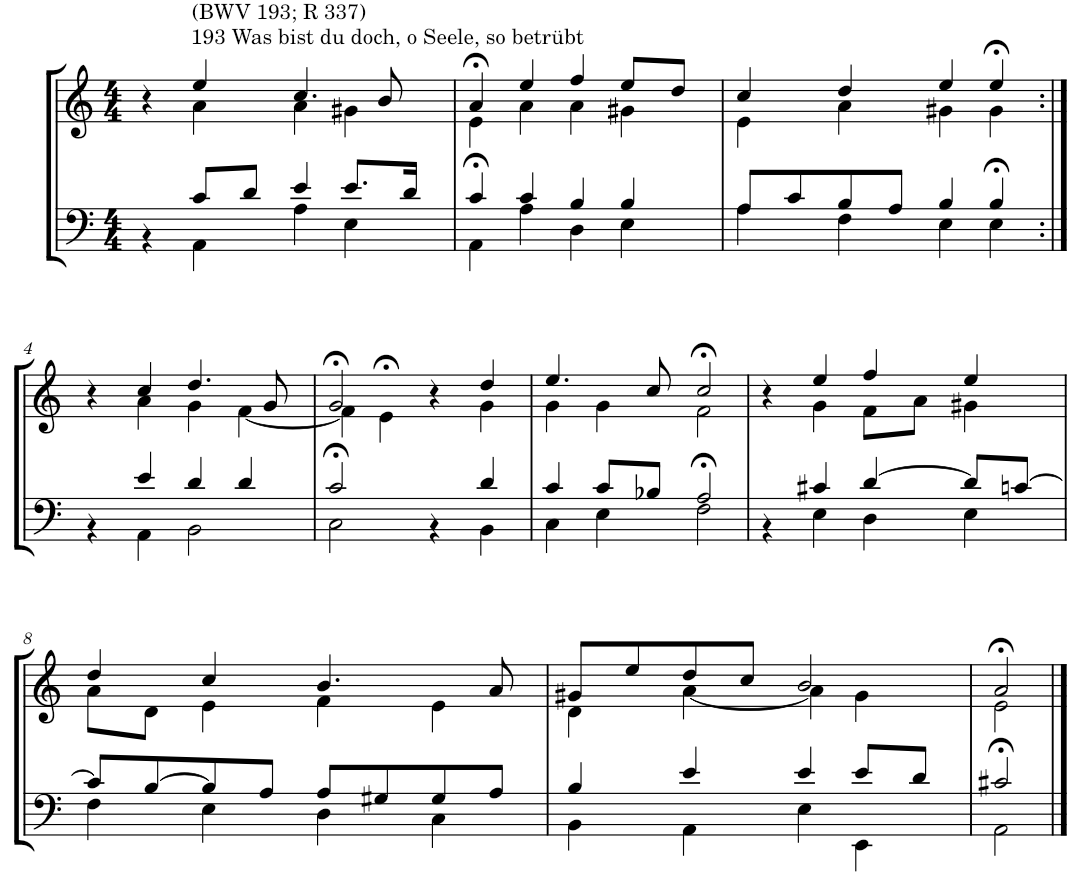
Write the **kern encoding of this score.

**kern	**kern
*part2	*part1
*staff2	*staff1
*I"Tenor/Baß	*I"Sopran/Alt
*clefF4	*clefG2
*k[]	*k[]
*M4/4	*M4/4
=1	=1
*^	*^
4ryy	4r	4r	4ryy
!	!	!LO:TX:a:t=193 Was bist du doch, o Seele, so betrübt	!
!	!	!LO:TX:a:t=(BWV 193; R 337)	!
8c/L	4AA\	4ee/	4a\
8d/J	.	.	.
4e/	4A\	4.cc/	4a\
8.e/L	4E\	.	4g#X\
.	.	8b/	.
16d/Jk	.	.	.
=2	=2	=2	=2
4c/	4AA>\	4a>/	4e\
4c/	4A\	4ee/	4a\
4B/	4D\	4ff/	4a\
4B/	4E\	8ee/L	4g#X\
.	.	8dd/J	.
=3	=3	=3	=3
8A/L	4A\	4cc/	4e\
8c/	.	.	.
8B/	4F\	4dd/	4a\
8A/J	.	.	.
4B/	4E\	4ee/	4g#X\
4B/	4E>\	4ee>/	4g#\
!!LO:LB:g=z	!!
=4:|!	=4:|!	=4:|!	=4:|!
4ryy	4r	4r	4ryy
4e/	4AA\	4cc/	4a\
4d/	2BB\	4.dd/	4g\
4d/	.	.	[4f\
.	.	8g/	.
=5	=5	=5	=5
2c/	2C>\	2g>/	4f\]
.	.	.	4e>\
4ryy	4r	4r	4ryy
4d/	4BB\	4dd/	4g\
=6	=6	=6	=6
4c/	4C\	4.ee/	4g\
8c/L	4E\	.	4g\
8B-X/J	.	8cc/	.
2A/	2F>\	2cc>/	2f\
=7	=7	=7	=7
4ryy	4r	4r	4ryy
4c#X/	4E\	4ee/	4g\
[4d/	4D\	4ff/	8f\L
.	.	.	8a\J
8d/L]	4E\	4ee/	4g#X\
[8cn/J	.	.	.
!!LO:LB:g=z	!!
=8	=8	=8	=8
8c/L]	4F\	4dd/	8a\L
[8B/	.	.	8d\J
8B/]	4E\	4cc/	4e\
8A/J	.	.	.
8A/L	4D\	4.b/	4f\
8G#X/	.	.	.
8G#/	4C\	.	4e\
8A/J	.	8a/	.
=9	=9	=9	=9
4B/	4BB\	8g#X/L	4d\
.	.	8ee/	.
4e/	4AA\	8dd/	[4a\
.	.	8cc/J	.
4e/	4E\	2b/	4a\]
8e/L	4EE\	.	4g#\
8d/J	.	.	.
=10	=10	=10	=10
2c#X/	2AA>\	2a>/	2e\
*v	*v	*	*
*	*v	*v
==	==
*-	*-
